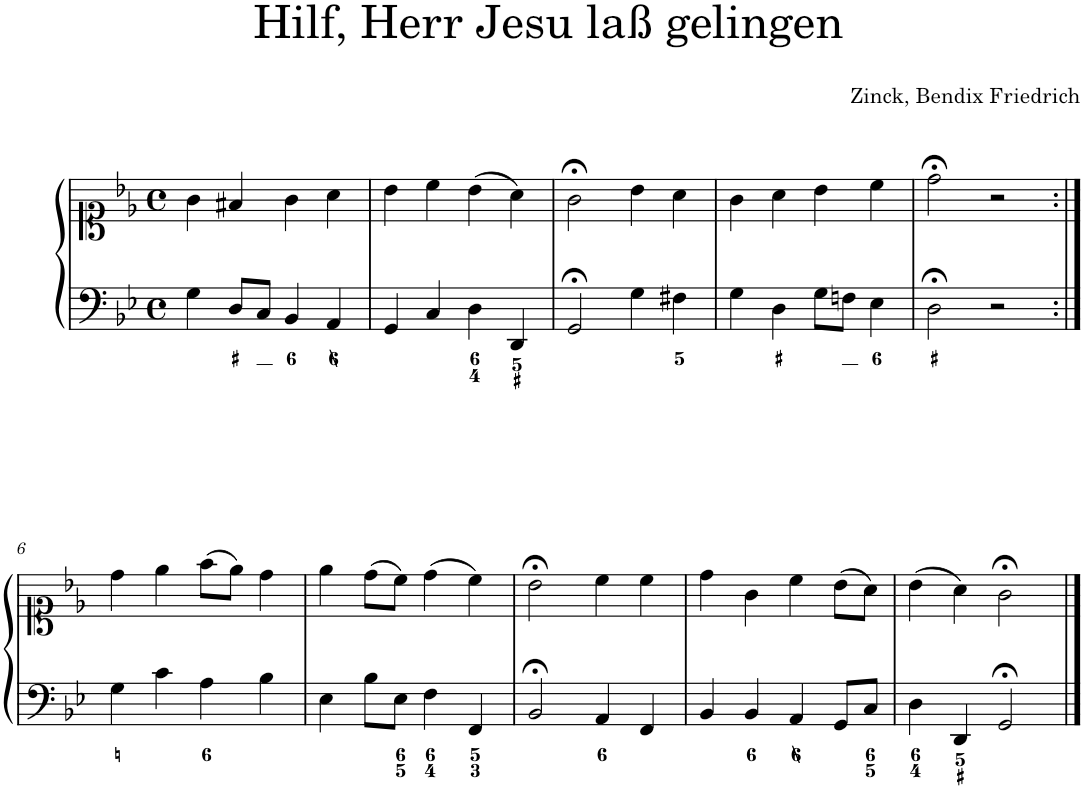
**kern	**kern
*part1	*part1
*staff2	*staff1
*I"Piano	*
*I'Pno.	*
*clefF4	*clefC1
*k[b-e-]	*k[b-e-]
*M4/4	*M4/4
*met(c)	*met(c)
=1	=1
4G\	4g\
8D/L	4f#X/
8C/J	.
4BB-/	4g\
4AA/	4a\
=2	=2
4GG/	4b-\
4C/	4cc\
4D\	(4b-\
4DD/	4a\)
=3	=3
2GG;</	2g;<\
4G\	4b-\
4F#X\	4a\
=4	=4
4G\	4g\
4D\	4a\
8G\L	4b-\
8Fn\J	.
4E-\	4cc\
=5	=5
2D;<\	2dd;<\
2r	2r
!!LO:LB:g=z
=6:|!	=6:|!
4G\	4dd\
4c\	4ee-\
4A\	(8ff\L
.	8ee-\J)
4B-\	4dd\
=7	=7
4E-\	4ee-\
8B-\L	(8dd\L
8E-\J	8cc\J)
4F\	(4dd\
4FF/	4cc\)
=8	=8
2BB-;</	2b-;<\
4AA/	4cc\
4FF/	4cc\
=9	=9
4BB-/	4dd\
4BB-/	4g\
4AA/	4cc\
8GG/L	(8b-\L
8C/J	8a\J)
=10	=10
4D\	(4b-\
4DD/	4a\)
2GG;</	2g;<\
==	==
*-	*-
